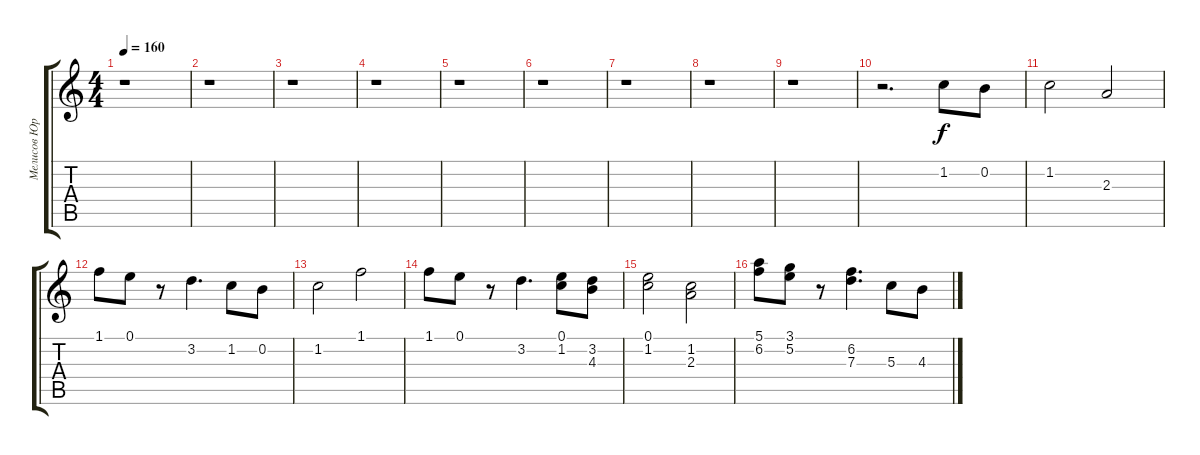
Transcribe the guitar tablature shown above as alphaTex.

\track ("Мелисов Юрий" "Мелисов Юр") {instrument overdrivenguitar}
\staff {score tabs}
\tuning (E4 B3 G3 D3 A2 E2) {hide}
\ts (4 4)
\tempo 160
\clef g2
\ks c
r.1{dy f} |
r.1 |
r.1 |
r.1 |
r.1 |
r.1 |
r.1 |
r.1 |
r.1 |
r.2{d} 1.2.8 0.2.8 |
1.2.2 2.3.2 |
1.1.8 0.1.8 r.8 3.2.4{d} 1.2.8 0.2.8 |
1.2.2 1.1.2 |
1.1.8 0.1.8 r.8 3.2.4{d} (0.1 1.2).8 (3.2 4.3).8 |
(0.1 1.2).2 (1.2 2.3).2 |
(5.1 6.2).8 (3.1 5.2).8 r.8 (6.2 7.3).4{d} 5.3.8 4.3.8
